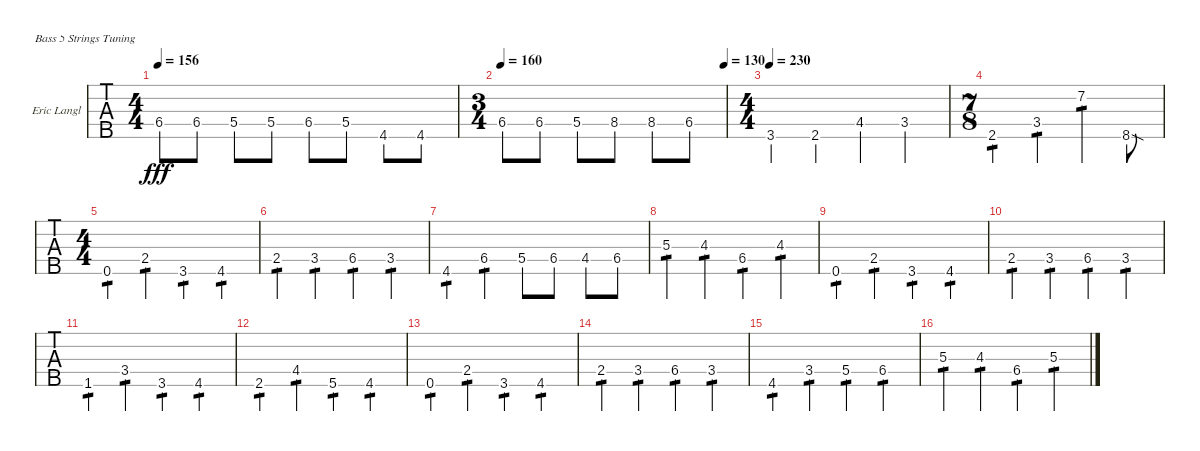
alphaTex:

\bracketExtendMode groupsimilarinstruments
\firstSystemTrackNameOrientation horizontal
\otherSystemsTrackNameOrientation horizontal
\track ("Eric Langlois" "Eric Langl") {instrument electricbassfinger}
\staff {tabs}
\tuning (G2 D2 A1 E1 B0)
\ts (4 4)
\tempo 156
\clef f4
\ks c
6.4.8{dy fff} 6.4.8 5.4.8 5.4.8 6.4.8 5.4.8 4.5.8 4.5.8 |
\ts (3 4)
\tempo 160
\tempo (130 0.99375)
6.4.8 6.4.8 5.4.8 8.4.8 8.4.8 6.4.8 |
\ts (4 4)
\tempo 230
3.5.4 2.5.4 4.4.4 3.4.4 |
\ts (7 8)
2.5.4{tp 1} 3.4.4{tp 1} 7.2.4{tp 1} 8.5{sod}.8 |
\ts (4 4)
0.5.4{tp 1} 2.4.4{tp 1} 3.5.4{tp 1} 4.5.4{tp 1} |
2.4.4{tp 1} 3.4.4{tp 1} 6.4.4{tp 1} 3.4.4{tp 1} |
4.5.4{tp 1} 6.4.4{tp 1} 5.4.8 6.4.8 4.4.8 6.4.8 |
5.3.4{tp 1} 4.3.4{tp 1} 6.4.4{tp 1} 4.3.4{tp 1} |
0.5.4{tp 1} 2.4.4{tp 1} 3.5.4{tp 1} 4.5.4{tp 1} |
2.4.4{tp 1} 3.4.4{tp 1} 6.4.4{tp 1} 3.4.4{tp 1} |
1.5.4{tp 1} 3.4.4{tp 1} 3.5.4{tp 1} 4.5.4{tp 1} |
2.5.4{tp 1} 4.4.4{tp 1} 5.5.4{tp 1} 4.5.4{tp 1} |
0.5.4{tp 1} 2.4.4{tp 1} 3.5.4{tp 1} 4.5.4{tp 1} |
2.4.4{tp 1} 3.4.4{tp 1} 6.4.4{tp 1} 3.4.4{tp 1} |
4.5.4{tp 1} 3.4.4{tp 1} 5.4.4{tp 1} 6.4.4{tp 1} |
5.3.4{tp 1} 4.3.4{tp 1} 6.4.4{tp 1} 5.3.4{tp 1}
